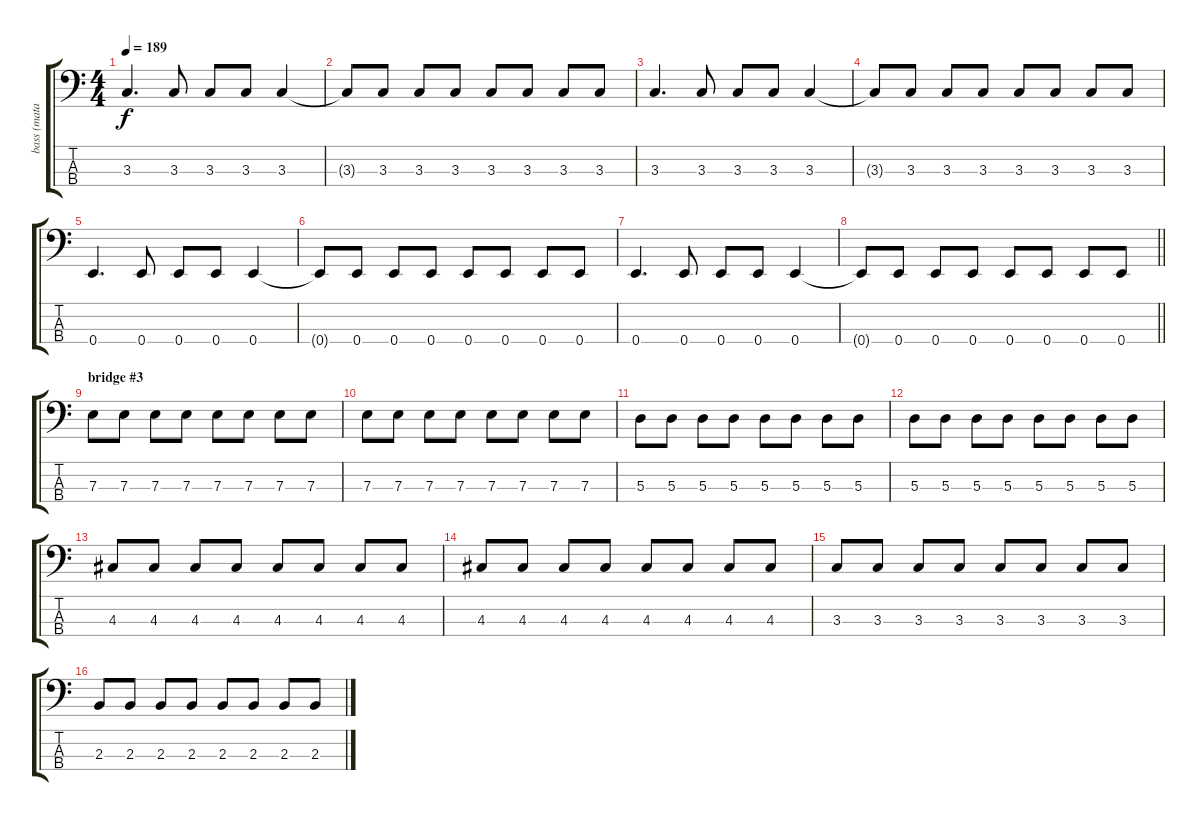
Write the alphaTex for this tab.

\track ("bass (matatabi)" "bass (mata") {instrument electricbasspick}
\staff {score tabs}
\tuning (G2 D2 A1 E1) {hide}
\ts (4 4)
\tempo 189
\clef f4
\ks c
3.3.4{d dy f} 3.3.8 3.3.8 3.3.8 3.3.4 |
3.3{t}.8 3.3.8 3.3.8 3.3.8 3.3.8 3.3.8 3.3.8 3.3.8 |
3.3.4{d} 3.3.8 3.3.8 3.3.8 3.3.4 |
3.3{t}.8 3.3.8 3.3.8 3.3.8 3.3.8 3.3.8 3.3.8 3.3.8 |
0.4.4{d} 0.4.8 0.4.8 0.4.8 0.4.4 |
0.4{t}.8 0.4.8 0.4.8 0.4.8 0.4.8 0.4.8 0.4.8 0.4.8 |
0.4.4{d} 0.4.8 0.4.8 0.4.8 0.4.4 |
\barLineRight lightlight
0.4{t}.8 0.4.8 0.4.8 0.4.8 0.4.8 0.4.8 0.4.8 0.4.8 |
\section ("" "bridge #3")
7.3.8 7.3.8 7.3.8 7.3.8 7.3.8 7.3.8 7.3.8 7.3.8 |
7.3.8 7.3.8 7.3.8 7.3.8 7.3.8 7.3.8 7.3.8 7.3.8 |
5.3.8 5.3.8 5.3.8 5.3.8 5.3.8 5.3.8 5.3.8 5.3.8 |
5.3.8 5.3.8 5.3.8 5.3.8 5.3.8 5.3.8 5.3.8 5.3.8 |
4.3.8 4.3.8 4.3.8 4.3.8 4.3.8 4.3.8 4.3.8 4.3.8 |
4.3.8 4.3.8 4.3.8 4.3.8 4.3.8 4.3.8 4.3.8 4.3.8 |
3.3.8 3.3.8 3.3.8 3.3.8 3.3.8 3.3.8 3.3.8 3.3.8 |
2.3.8 2.3.8 2.3.8 2.3.8 2.3.8 2.3.8 2.3.8 2.3.8
